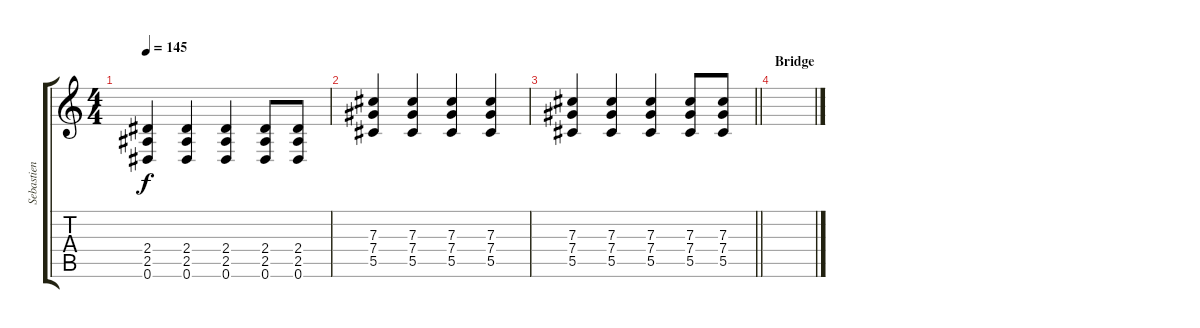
\track ("Sebastien" "Sebastien") {instrument overdrivenguitar}
\staff {score tabs}
\tuning (Eb4 Bb3 Gb3 Db3 Ab2 Eb2) {hide}
\ts (4 4)
\tempo 145
\clef g2
\ks c
(2.4 2.5 0.6).4{dy f} (2.4 2.5 0.6).4 (2.4 2.5 0.6).4 (2.4 2.5 0.6).8 (2.4 2.5 0.6).8 |
(7.3 7.4 5.5).4 (7.3 7.4 5.5).4 (7.3 7.4 5.5).4 (7.3 7.4 5.5).4 |
\barLineRight lightlight
(7.3 7.4 5.5).4 (7.3 7.4 5.5).4 (7.3 7.4 5.5).4 (7.3 7.4 5.5).8 (7.3 7.4 5.5).8 |
\section ("" "Bridge")
